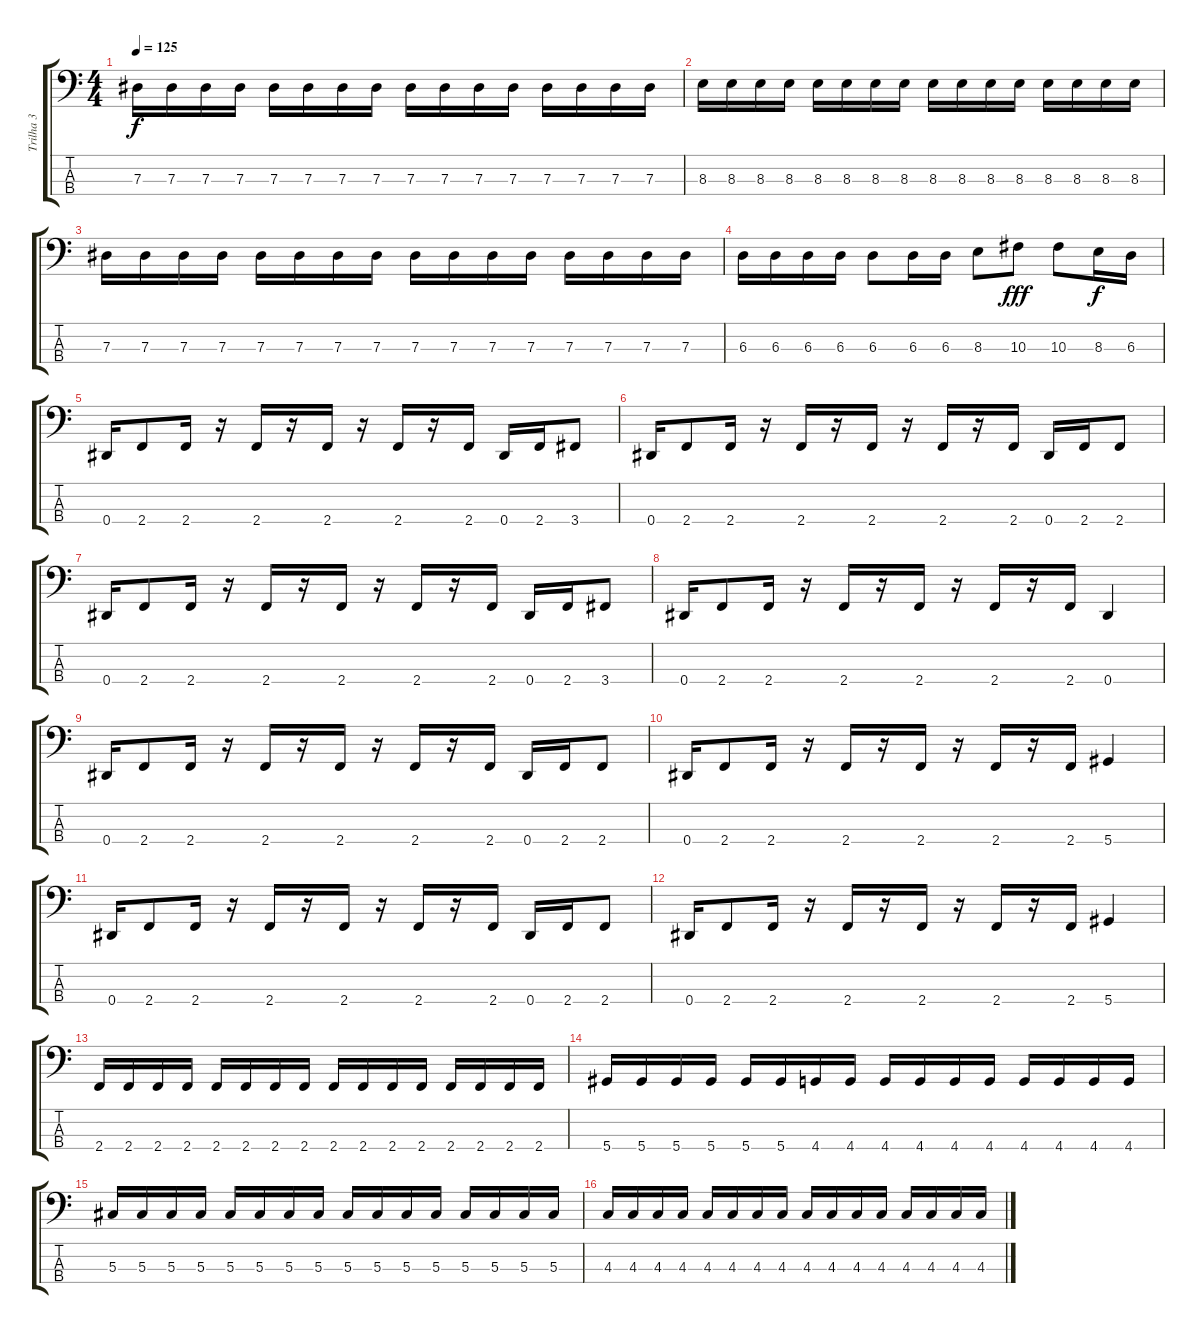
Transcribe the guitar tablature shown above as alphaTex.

\track ("Trilha 3" "Trilha 3") {instrument electricbassfinger}
\staff {score tabs}
\tuning (Gb2 Db2 Ab1 Eb1) {hide}
\ts (4 4)
\tempo 125
\clef f4
\ks c
7.3.16{dy f} 7.3.16 7.3.16 7.3.16 7.3.16 7.3.16 7.3.16 7.3.16 7.3.16 7.3.16 7.3.16 7.3.16 7.3.16 7.3.16 7.3.16 7.3.16 |
8.3.16 8.3.16 8.3.16 8.3.16 8.3.16 8.3.16 8.3.16 8.3.16 8.3.16 8.3.16 8.3.16 8.3.16 8.3.16 8.3.16 8.3.16 8.3.16 |
7.3.16 7.3.16 7.3.16 7.3.16 7.3.16 7.3.16 7.3.16 7.3.16 7.3.16 7.3.16 7.3.16 7.3.16 7.3.16 7.3.16 7.3.16 7.3.16 |
6.3.16 6.3.16 6.3.16 6.3.16 6.3.8 6.3.16 6.3.16 8.3.8 10.3.8{dy fff} 10.3.8 8.3.16{dy f} 6.3.16 |
0.4.16 2.4.8 2.4.16 r.16 2.4.16 r.16 2.4.16 r.16 2.4.16 r.16 2.4.16 0.4.16 2.4.16 3.4.8 |
0.4.16 2.4.8 2.4.16 r.16 2.4.16 r.16 2.4.16 r.16 2.4.16 r.16 2.4.16 0.4.16 2.4.16 2.4.8 |
0.4.16 2.4.8 2.4.16 r.16 2.4.16 r.16 2.4.16 r.16 2.4.16 r.16 2.4.16 0.4.16 2.4.16 3.4.8 |
0.4.16 2.4.8 2.4.16 r.16 2.4.16 r.16 2.4.16 r.16 2.4.16 r.16 2.4.16 0.4.4 |
0.4.16 2.4.8 2.4.16 r.16 2.4.16 r.16 2.4.16 r.16 2.4.16 r.16 2.4.16 0.4.16 2.4.16 2.4.8 |
0.4.16 2.4.8 2.4.16 r.16 2.4.16 r.16 2.4.16 r.16 2.4.16 r.16 2.4.16 5.4.4 |
0.4.16 2.4.8 2.4.16 r.16 2.4.16 r.16 2.4.16 r.16 2.4.16 r.16 2.4.16 0.4.16 2.4.16 2.4.8 |
0.4.16 2.4.8 2.4.16 r.16 2.4.16 r.16 2.4.16 r.16 2.4.16 r.16 2.4.16 5.4.4 |
2.4.16 2.4.16 2.4.16 2.4.16 2.4.16 2.4.16 2.4.16 2.4.16 2.4.16 2.4.16 2.4.16 2.4.16 2.4.16 2.4.16 2.4.16 2.4.16 |
5.4.16 5.4.16 5.4.16 5.4.16 5.4.16 5.4.16 4.4.16 4.4.16 4.4.16 4.4.16 4.4.16 4.4.16 4.4.16 4.4.16 4.4.16 4.4.16 |
5.3.16 5.3.16 5.3.16 5.3.16 5.3.16 5.3.16 5.3.16 5.3.16 5.3.16 5.3.16 5.3.16 5.3.16 5.3.16 5.3.16 5.3.16 5.3.16 |
4.3.16 4.3.16 4.3.16 4.3.16 4.3.16 4.3.16 4.3.16 4.3.16 4.3.16 4.3.16 4.3.16 4.3.16 4.3.16 4.3.16 4.3.16 4.3.16
